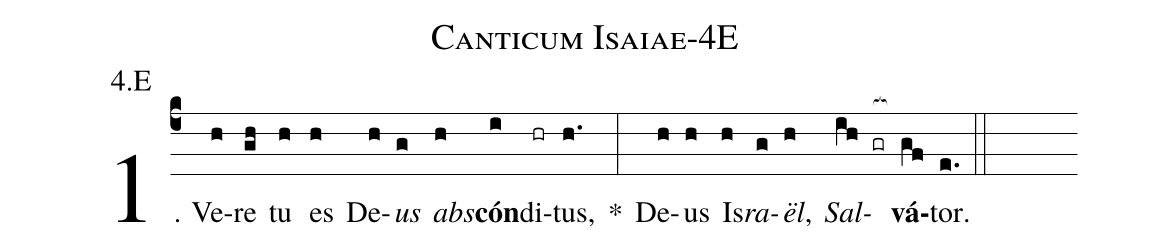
name: Canticum Isaiae-4E;
annotation: 4.E;
%%
(c4)1. Ve(h)re(gh) tu(h) es(h) De(h)<i>us</i>(g) <i>abs</i>(h)<b>cón</b>(i)di(hr)tus,(h.) *(:) De(h)us(h) Is(h)<i>ra</i>(g)<i>ël</i>,(h) <i>Sal</i>(ih gr[ocb:1{])<b>vá</b>(gf[ocb:0}])tor.(e.) (::)
